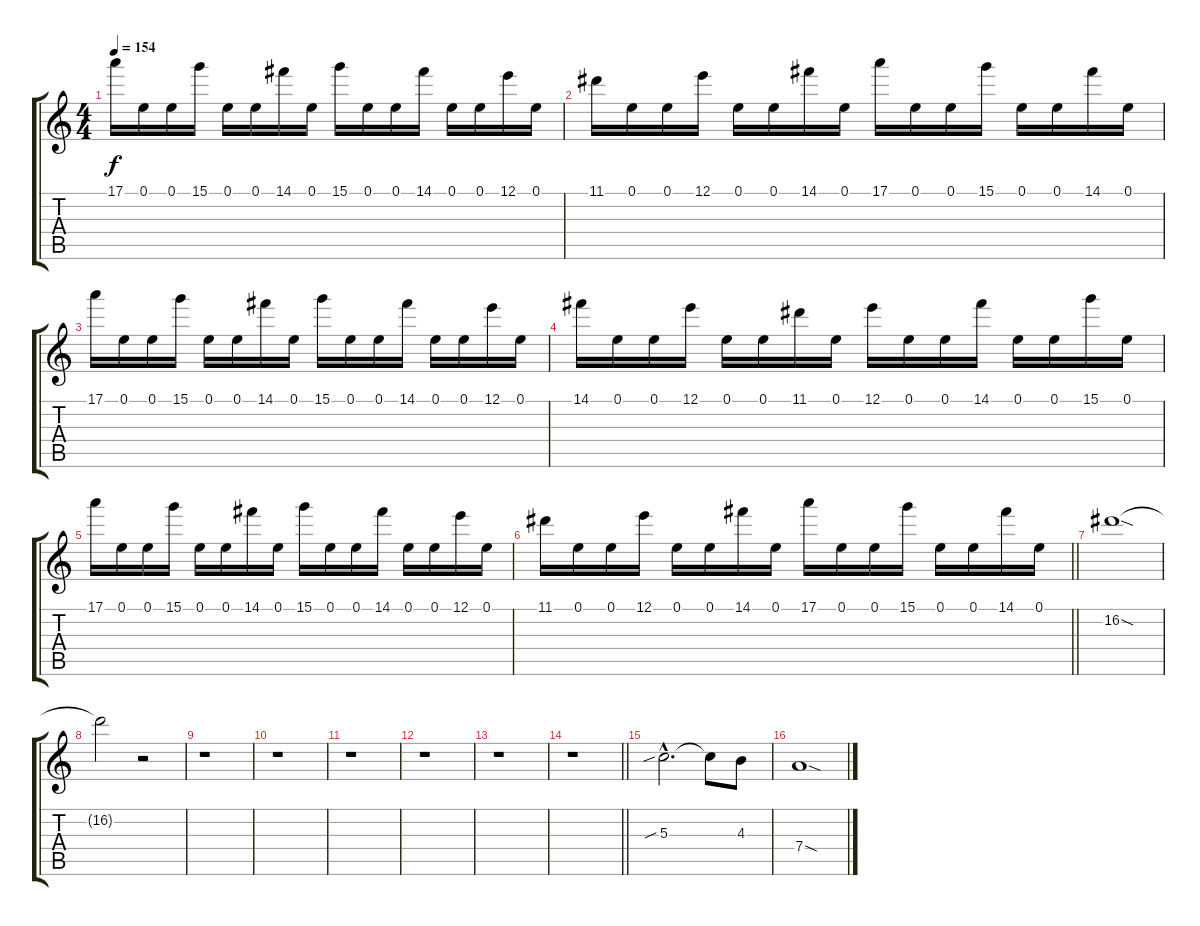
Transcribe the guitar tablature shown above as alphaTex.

\track "" {instrument distortionguitar}
\staff {score tabs}
\tuning (E4 B3 G3 D3 A2 E2) {hide}
\ts (4 4)
\tempo 154
\clef g2
\ks c
17.1.16{dy f} 0.1.16 0.1.16 15.1.16 0.1.16 0.1.16 14.1.16 0.1.16 15.1.16 0.1.16 0.1.16 14.1.16 0.1.16 0.1.16 12.1.16 0.1.16 |
11.1.16 0.1.16 0.1.16 12.1.16 0.1.16 0.1.16 14.1.16 0.1.16 17.1.16 0.1.16 0.1.16 15.1.16 0.1.16 0.1.16 14.1.16 0.1.16 |
17.1.16 0.1.16 0.1.16 15.1.16 0.1.16 0.1.16 14.1.16 0.1.16 15.1.16 0.1.16 0.1.16 14.1.16 0.1.16 0.1.16 12.1.16 0.1.16 |
14.1.16 0.1.16 0.1.16 12.1.16 0.1.16 0.1.16 11.1.16 0.1.16 12.1.16 0.1.16 0.1.16 14.1.16 0.1.16 0.1.16 15.1.16 0.1.16 |
17.1.16 0.1.16 0.1.16 15.1.16 0.1.16 0.1.16 14.1.16 0.1.16 15.1.16 0.1.16 0.1.16 14.1.16 0.1.16 0.1.16 12.1.16 0.1.16 |
\barLineRight lightlight
11.1.16 0.1.16 0.1.16 12.1.16 0.1.16 0.1.16 14.1.16 0.1.16 17.1.16 0.1.16 0.1.16 15.1.16 0.1.16 0.1.16 14.1.16 0.1.16 |
16.2{sod}.1 |
16.2{t}.2 r.2 |
r.1 |
r.1 |
r.1 |
r.1 |
r.1 |
\barLineRight lightlight
r.1 |
5.3{sib hac}.2{d} 5.3{t}.8 4.3.8 |
7.4{sod}.1
